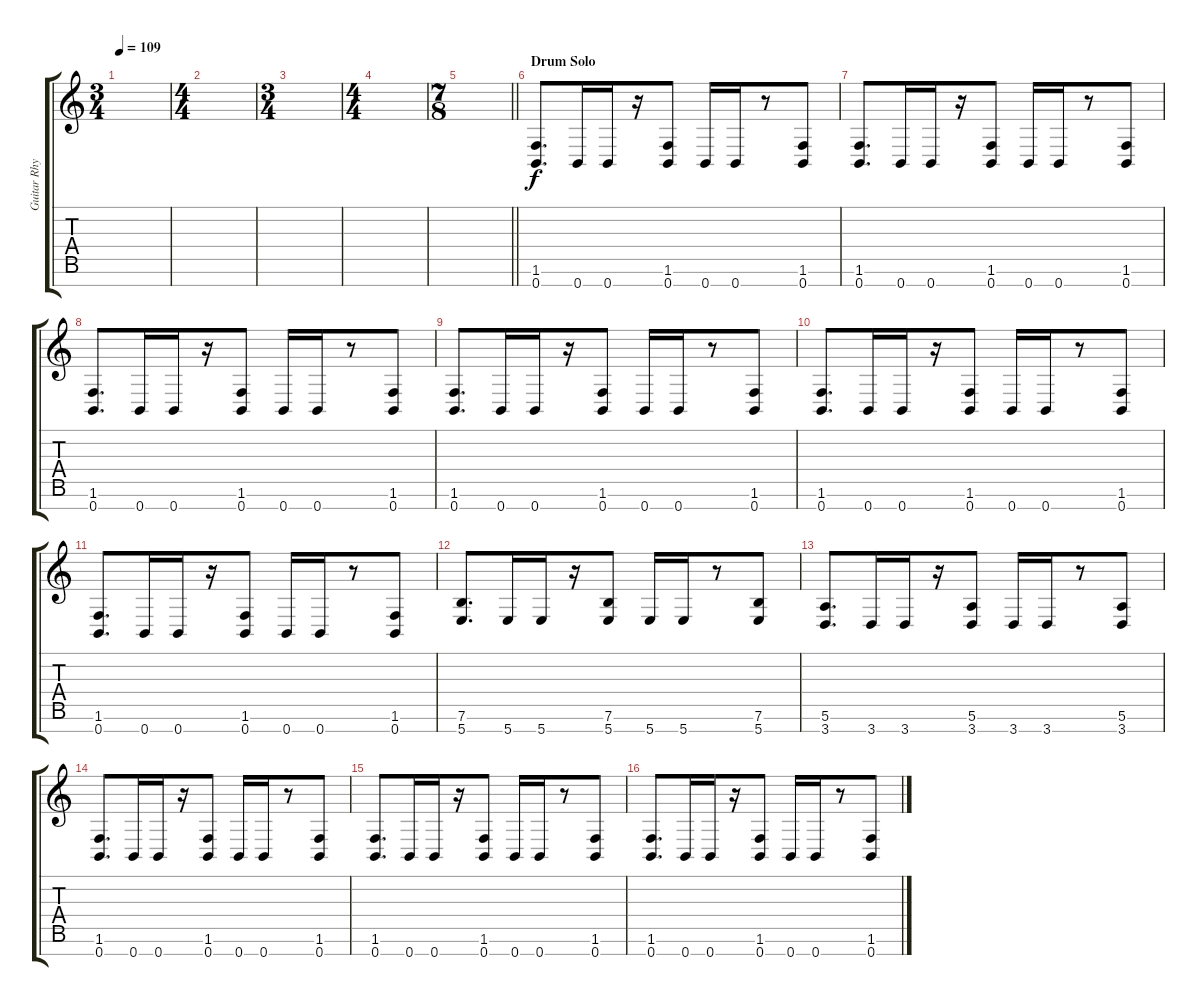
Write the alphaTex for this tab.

\track ("Guitar Rhythm and Overdubs" "Guitar Rhy") {instrument distortionguitar}
\staff {score tabs}
\tuning (E4 B3 G3 D3 A2 E2 B1) {hide}
\ts (3 4)
\tempo 109
\clef g2
\ks c
|
\ts (4 4)
|
\ts (3 4)
|
\ts (4 4)
|
\ts (7 8)
\barLineRight lightlight
|
\section ("" "Drum Solo")
(1.6 0.7).8{d} 0.7.16 0.7.16 r.16 (1.6 0.7).8 0.7.16 0.7.16 r.8 (1.6 0.7).8 |
(1.6 0.7).8{d} 0.7.16 0.7.16 r.16 (1.6 0.7).8 0.7.16 0.7.16 r.8 (1.6 0.7).8 |
(1.6 0.7).8{d} 0.7.16 0.7.16 r.16 (1.6 0.7).8 0.7.16 0.7.16 r.8 (1.6 0.7).8 |
(1.6 0.7).8{d} 0.7.16 0.7.16 r.16 (1.6 0.7).8 0.7.16 0.7.16 r.8 (1.6 0.7).8 |
(1.6 0.7).8{d} 0.7.16 0.7.16 r.16 (1.6 0.7).8 0.7.16 0.7.16 r.8 (1.6 0.7).8 |
(1.6 0.7).8{d} 0.7.16 0.7.16 r.16 (1.6 0.7).8 0.7.16 0.7.16 r.8 (1.6 0.7).8 |
(7.6 5.7).8{d} 5.7.16 5.7.16 r.16 (7.6 5.7).8 5.7.16 5.7.16 r.8 (7.6 5.7).8 |
(5.6 3.7).8{d} 3.7.16 3.7.16 r.16 (5.6 3.7).8 3.7.16 3.7.16 r.8 (5.6 3.7).8 |
(1.6 0.7).8{d} 0.7.16 0.7.16 r.16 (1.6 0.7).8 0.7.16 0.7.16 r.8 (1.6 0.7).8 |
(1.6 0.7).8{d} 0.7.16 0.7.16 r.16 (1.6 0.7).8 0.7.16 0.7.16 r.8 (1.6 0.7).8 |
(1.6 0.7).8{d} 0.7.16 0.7.16 r.16 (1.6 0.7).8 0.7.16 0.7.16 r.8 (1.6 0.7).8
